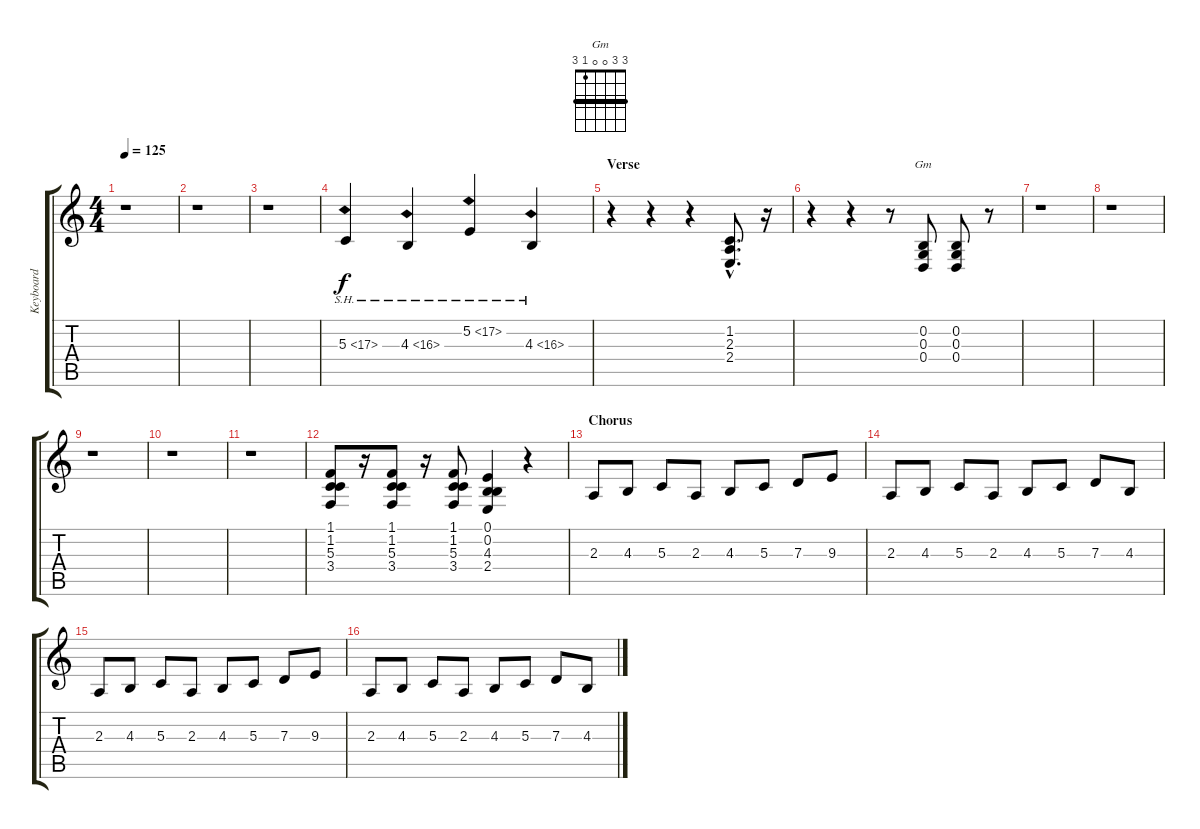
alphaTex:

\track ("Keyboard" "Keyboard") {instrument lead2sawtooth}
\staff {score tabs}
\tuning (E4 B3 G3 D3 A2 E2) {hide}
\chord ("Gm" 3 3 0 0 1 3) {barre 3}
\ts (4 4)
\tempo 125
\clef g2
\ks c
r.1{dy f} |
r.1 |
r.1 |
5.3{sh 12}.4 4.3{sh 12}.4 5.2{sh 12}.4 4.3{sh 12}.4 |
\section ("" "Verse")
r.4 r.4 r.4 (1.2{hac} 2.3{hac} 2.4{hac}).8{d} r.16 |
r.4 r.4 r.8 (0.2 0.3 0.4).8{ch "Gm"} (0.2 0.3 0.4).8 r.8 |
r.1 |
r.1 |
r.1 |
r.1 |
r.1 |
(1.1 1.2 5.3 3.4).8 r.16 (1.1 1.2 5.3 3.4).8 r.16 (1.1 1.2 5.3 3.4).8 (0.1 0.2 4.3 2.4).4 r.4 |
\section ("" "Chorus")
2.3.8 4.3.8 5.3.8 2.3.8 4.3.8 5.3.8 7.3.8 9.3.8 |
2.3.8 4.3.8 5.3.8 2.3.8 4.3.8 5.3.8 7.3.8 4.3.8 |
2.3.8 4.3.8 5.3.8 2.3.8 4.3.8 5.3.8 7.3.8 9.3.8 |
2.3.8 4.3.8 5.3.8 2.3.8 4.3.8 5.3.8 7.3.8 4.3.8
